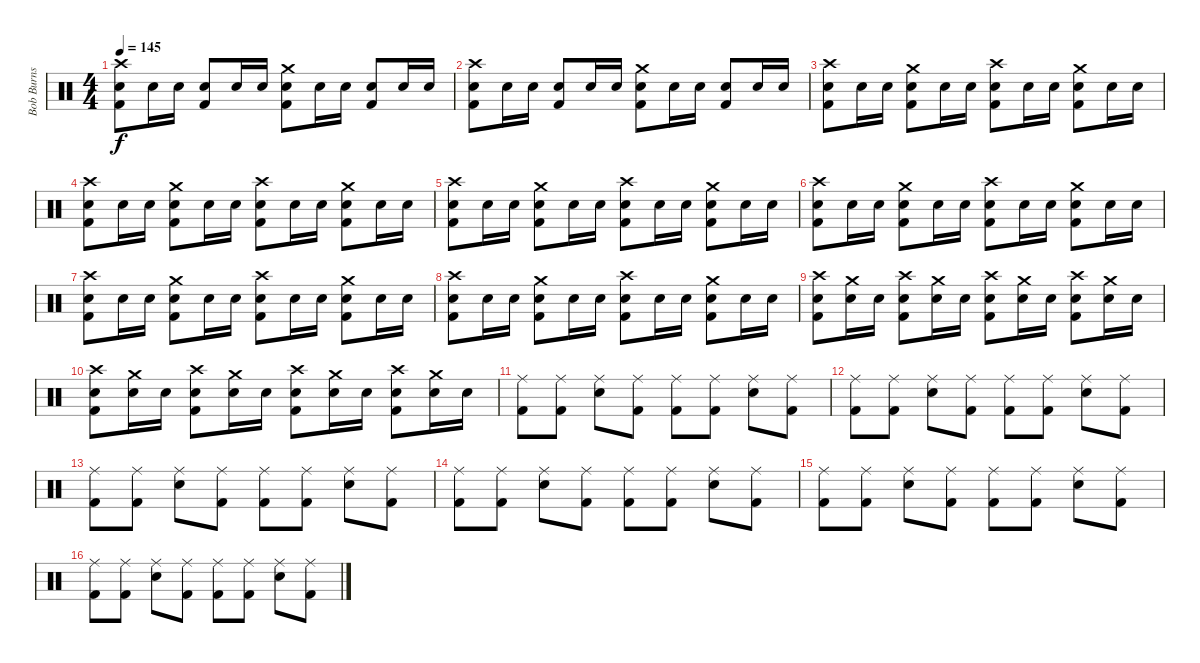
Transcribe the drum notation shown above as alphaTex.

\track ("Bob Burns (Drums)" "Bob Burns ") {instrument percussion}
\staff {score}
\articulation defaults
\ts (4 4)
\tempo 145
\clef neutral
\ks c
("Crash high (hit)" "Electric Snare (hit)" "Kick (hit) 2").8{dy f} "Electric Snare (hit)".16 "Electric Snare (hit)".16 ("Electric Snare (hit)" "Kick (hit) 2").8 "Electric Snare (hit)".16 "Electric Snare (hit)".16 ("Crash medium (hit)" "Electric Snare (hit)" "Kick (hit) 2").8 "Electric Snare (hit)".16 "Electric Snare (hit)".16 ("Electric Snare (hit)" "Kick (hit) 2").8 "Electric Snare (hit)".16 "Electric Snare (hit)".16 |
("Crash high (hit)" "Electric Snare (hit)" "Kick (hit) 2").8 "Electric Snare (hit)".16 "Electric Snare (hit)".16 ("Electric Snare (hit)" "Kick (hit) 2").8 "Electric Snare (hit)".16 "Electric Snare (hit)".16 ("Crash medium (hit)" "Electric Snare (hit)" "Kick (hit) 2").8 "Electric Snare (hit)".16 "Electric Snare (hit)".16 ("Electric Snare (hit)" "Kick (hit) 2").8 "Electric Snare (hit)".16 "Electric Snare (hit)".16 |
("Crash high (hit)" "Electric Snare (hit)" "Kick (hit) 2").8 "Electric Snare (hit)".16 "Electric Snare (hit)".16 ("Crash medium (hit)" "Electric Snare (hit)" "Kick (hit) 2").8 "Electric Snare (hit)".16 "Electric Snare (hit)".16 ("Crash high (hit)" "Electric Snare (hit)" "Kick (hit) 2").8 "Electric Snare (hit)".16 "Electric Snare (hit)".16 ("Crash medium (hit)" "Electric Snare (hit)" "Kick (hit) 2").8 "Electric Snare (hit)".16 "Electric Snare (hit)".16 |
("Crash high (hit)" "Electric Snare (hit)" "Kick (hit) 2").8 "Electric Snare (hit)".16 "Electric Snare (hit)".16 ("Crash medium (hit)" "Electric Snare (hit)" "Kick (hit) 2").8 "Electric Snare (hit)".16 "Electric Snare (hit)".16 ("Crash high (hit)" "Electric Snare (hit)" "Kick (hit) 2").8 "Electric Snare (hit)".16 "Electric Snare (hit)".16 ("Crash medium (hit)" "Electric Snare (hit)" "Kick (hit) 2").8 "Electric Snare (hit)".16 "Electric Snare (hit)".16 |
("Crash high (hit)" "Electric Snare (hit)" "Kick (hit) 2").8 "Electric Snare (hit)".16 "Electric Snare (hit)".16 ("Crash medium (hit)" "Electric Snare (hit)" "Kick (hit) 2").8 "Electric Snare (hit)".16 "Electric Snare (hit)".16 ("Crash high (hit)" "Electric Snare (hit)" "Kick (hit) 2").8 "Electric Snare (hit)".16 "Electric Snare (hit)".16 ("Crash medium (hit)" "Electric Snare (hit)" "Kick (hit) 2").8 "Electric Snare (hit)".16 "Electric Snare (hit)".16 |
("Crash high (hit)" "Electric Snare (hit)" "Kick (hit) 2").8 "Electric Snare (hit)".16 "Electric Snare (hit)".16 ("Crash medium (hit)" "Electric Snare (hit)" "Kick (hit) 2").8 "Electric Snare (hit)".16 "Electric Snare (hit)".16 ("Crash high (hit)" "Electric Snare (hit)" "Kick (hit) 2").8 "Electric Snare (hit)".16 "Electric Snare (hit)".16 ("Crash medium (hit)" "Electric Snare (hit)" "Kick (hit) 2").8 "Electric Snare (hit)".16 "Electric Snare (hit)".16 |
("Crash high (hit)" "Electric Snare (hit)" "Kick (hit) 2").8 "Electric Snare (hit)".16 "Electric Snare (hit)".16 ("Crash medium (hit)" "Electric Snare (hit)" "Kick (hit) 2").8 "Electric Snare (hit)".16 "Electric Snare (hit)".16 ("Crash high (hit)" "Electric Snare (hit)" "Kick (hit) 2").8 "Electric Snare (hit)".16 "Electric Snare (hit)".16 ("Crash medium (hit)" "Electric Snare (hit)" "Kick (hit) 2").8 "Electric Snare (hit)".16 "Electric Snare (hit)".16 |
("Crash high (hit)" "Electric Snare (hit)" "Kick (hit) 2").8 "Electric Snare (hit)".16 "Electric Snare (hit)".16 ("Crash medium (hit)" "Electric Snare (hit)" "Kick (hit) 2").8 "Electric Snare (hit)".16 "Electric Snare (hit)".16 ("Crash high (hit)" "Electric Snare (hit)" "Kick (hit) 2").8 "Electric Snare (hit)".16 "Electric Snare (hit)".16 ("Crash medium (hit)" "Electric Snare (hit)" "Kick (hit) 2").8 "Electric Snare (hit)".16 "Electric Snare (hit)".16 |
("Crash high (hit)" "Electric Snare (hit)" "Kick (hit) 2").8 ("Crash medium (hit)" "Electric Snare (hit)").16 "Electric Snare (hit)".16 ("Crash high (hit)" "Electric Snare (hit)" "Kick (hit) 2").8 ("Crash medium (hit)" "Electric Snare (hit)").16 "Electric Snare (hit)".16 ("Crash high (hit)" "Electric Snare (hit)" "Kick (hit) 2").8 ("Crash medium (hit)" "Electric Snare (hit)").16 "Electric Snare (hit)".16 ("Crash high (hit)" "Electric Snare (hit)" "Kick (hit) 2").8 ("Crash medium (hit)" "Electric Snare (hit)").16 "Electric Snare (hit)".16 |
("Crash high (hit)" "Electric Snare (hit)" "Kick (hit) 2").8 ("Crash medium (hit)" "Electric Snare (hit)").16 "Electric Snare (hit)".16 ("Crash high (hit)" "Electric Snare (hit)" "Kick (hit) 2").8 ("Crash medium (hit)" "Electric Snare (hit)").16 "Electric Snare (hit)".16 ("Crash high (hit)" "Electric Snare (hit)" "Kick (hit) 2").8 ("Crash medium (hit)" "Electric Snare (hit)").16 "Electric Snare (hit)".16 ("Crash high (hit)" "Electric Snare (hit)" "Kick (hit) 2").8 ("Crash medium (hit)" "Electric Snare (hit)").16 "Electric Snare (hit)".16 |
("Ride (middle)" "Kick (hit) 2").8 ("Ride (middle)" "Kick (hit) 2").8 ("Ride (middle)" "Electric Snare (hit)").8 ("Ride (middle)" "Kick (hit) 2").8 ("Ride (middle)" "Kick (hit) 2").8 ("Ride (middle)" "Kick (hit) 2").8 ("Ride (middle)" "Electric Snare (hit)").8 ("Ride (middle)" "Kick (hit) 2").8 |
("Ride (middle)" "Kick (hit) 2").8 ("Ride (middle)" "Kick (hit) 2").8 ("Ride (middle)" "Electric Snare (hit)").8 ("Ride (middle)" "Kick (hit) 2").8 ("Ride (middle)" "Kick (hit) 2").8 ("Ride (middle)" "Kick (hit) 2").8 ("Ride (middle)" "Electric Snare (hit)").8 ("Ride (middle)" "Kick (hit) 2").8 |
("Ride (middle)" "Kick (hit) 2").8 ("Ride (middle)" "Kick (hit) 2").8 ("Ride (middle)" "Electric Snare (hit)").8 ("Ride (middle)" "Kick (hit) 2").8 ("Ride (middle)" "Kick (hit) 2").8 ("Ride (middle)" "Kick (hit) 2").8 ("Ride (middle)" "Electric Snare (hit)").8 ("Ride (middle)" "Kick (hit) 2").8 |
("Ride (middle)" "Kick (hit) 2").8 ("Ride (middle)" "Kick (hit) 2").8 ("Ride (middle)" "Electric Snare (hit)").8 ("Ride (middle)" "Kick (hit) 2").8 ("Ride (middle)" "Kick (hit) 2").8 ("Ride (middle)" "Kick (hit) 2").8 ("Ride (middle)" "Electric Snare (hit)").8 ("Ride (middle)" "Kick (hit) 2").8 |
("Ride (middle)" "Kick (hit) 2").8 ("Ride (middle)" "Kick (hit) 2").8 ("Ride (middle)" "Electric Snare (hit)").8 ("Ride (middle)" "Kick (hit) 2").8 ("Ride (middle)" "Kick (hit) 2").8 ("Ride (middle)" "Kick (hit) 2").8 ("Ride (middle)" "Electric Snare (hit)").8 ("Ride (middle)" "Kick (hit) 2").8 |
("Ride (middle)" "Kick (hit) 2").8 ("Ride (middle)" "Kick (hit) 2").8 ("Ride (middle)" "Electric Snare (hit)").8 ("Ride (middle)" "Kick (hit) 2").8 ("Ride (middle)" "Kick (hit) 2").8 ("Ride (middle)" "Kick (hit) 2").8 ("Ride (middle)" "Electric Snare (hit)").8 ("Ride (middle)" "Kick (hit) 2").8
